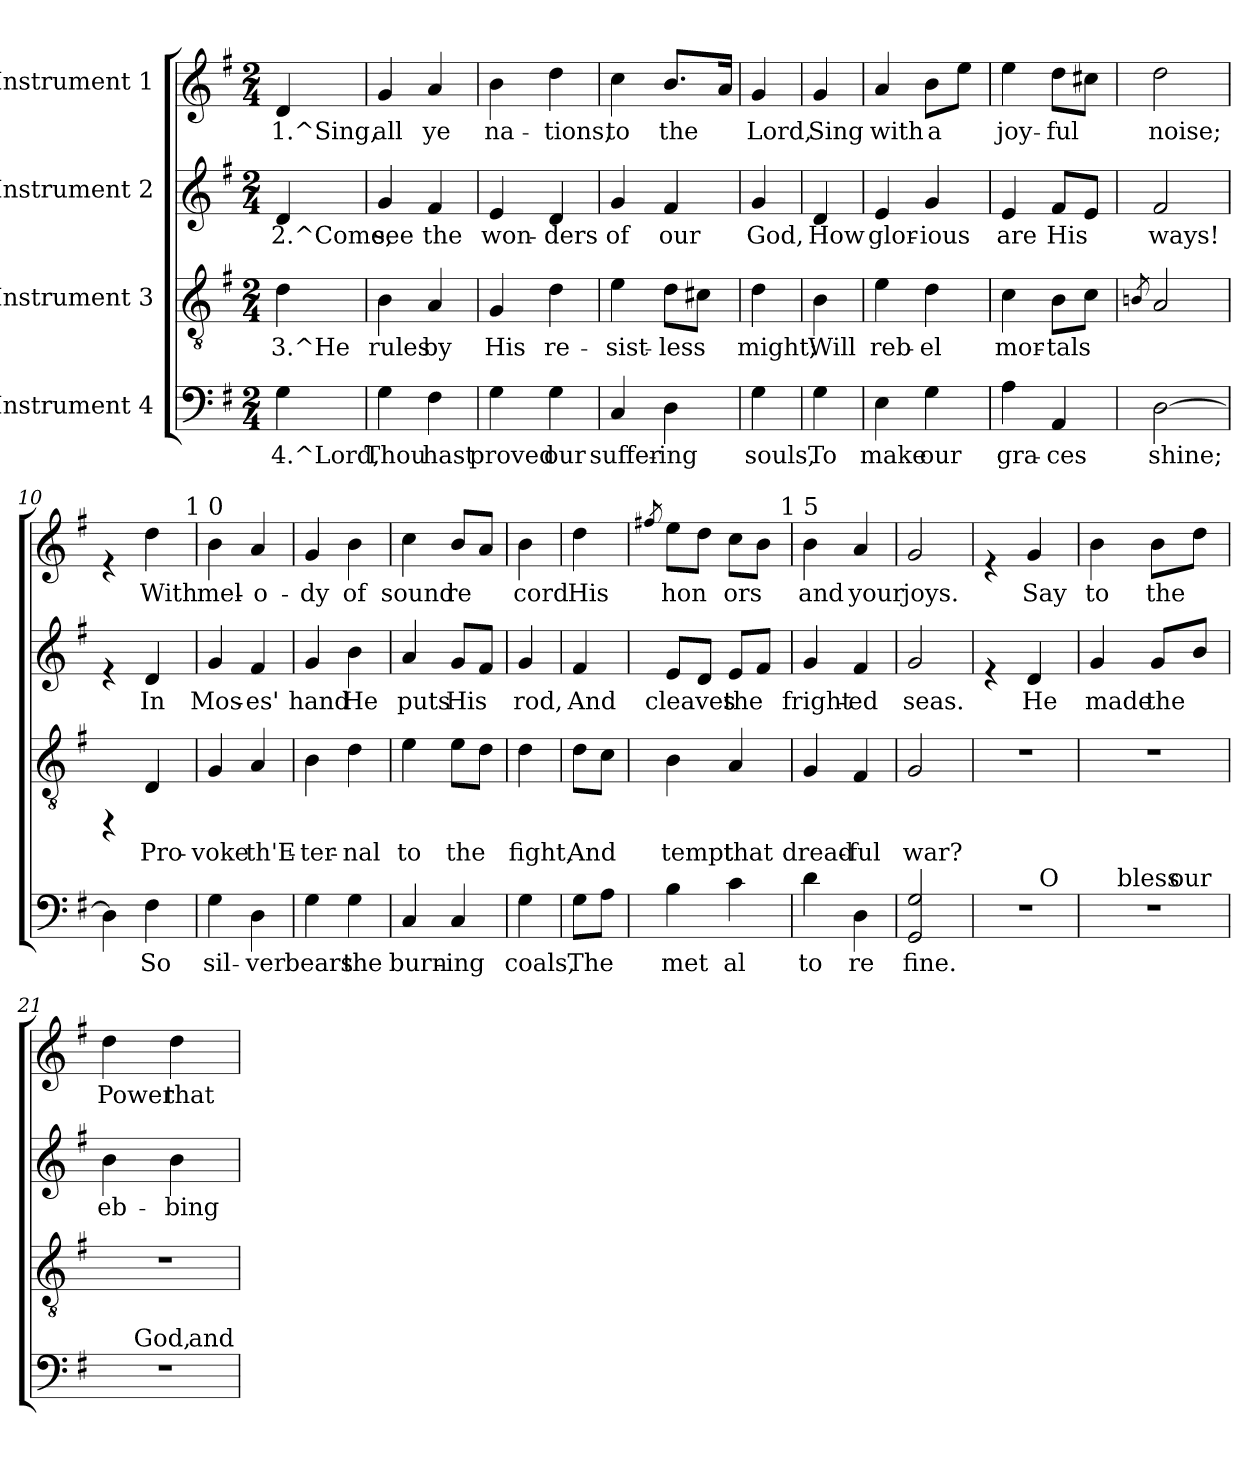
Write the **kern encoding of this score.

**kern	**text	**kern	**text	**kern	**text	**kern	**text
*part4	*part4	*part3	*part3	*part2	*part2	*part1	*part1
*staff4	*staff4	*staff3	*staff3	*staff2	*staff2	*staff1	*staff1
*I"Instrument 4	*	*I"Instrument 3	*	*I"Instrument 2	*	*I"Instrument 1	*
!!LO:PB:g=z
*stria5	*	*stria5	*	*stria5	*	*stria5	*
*clefF4	*	*clefGv2	*	*clefG2	*	*clefG2	*
*k[f#]	*	*k[f#]	*	*k[f#]	*	*k[f#]	*
*G:	*	*G:	*	*G:	*	*G:	*
*M2/4	*	*M2/4	*	*M2/4	*	*M2/4	*
=1	=1	=1	=1	=1	=1	=1	=1
!	!LO:LY:b:rj	!	!LO:LY:b:rj	!	!LO:LY:b:rj	!	!LO:LY:b:rj
4G\	4.^Lord,	4d\	3.^He	4d/	2.^Come,	4d/	1.^Sing,
=2	=2	=2	=2	=2	=2	=2	=2
!	!LO:LY:b:rj	!	!LO:LY:b:rj	!	!LO:LY:b:rj	!	!LO:LY:b:rj
4G\	Thou	4B\	rules	4g/	see	4g/	all
!	!LO:LY:b:rj	!	!LO:LY:b:rj	!	!LO:LY:b:rj	!	!LO:LY:b:rj
4F#\	hast	4A/	by	4f#/	the	4a/	ye
=3	=3	=3	=3	=3	=3	=3	=3
!	!LO:LY:b:rj	!	!LO:LY:b:rj	!	!LO:LY:b:rj	!	!LO:LY:b:rj
4G\	proved	4G/	His	4e/	won-	4b\	na-
!	!LO:LY:b:rj	!	!LO:LY:b:rj	!	!LO:LY:b:rj	!	!LO:LY:b:rj
4G\	our	4d\	re-	4d/	-ders	4dd\	-tions,
=4	=4	=4	=4	=4	=4	=4	=4
!	!LO:LY:b:rj	!	!LO:LY:b:rj	!	!LO:LY:b:rj	!	!LO:LY:b:rj
4C/	suffer-	4e\	-sist-	4g/	of	4cc\	to
!	!LO:LY:b:rj	!	!LO:LY:b:rj	!	!LO:LY:b:rj	!	!LO:LY:b:rj
4D\	-ing	8d\L	-less	4f#/	our	8.b/L	the
!	!	!	!LO:LY:b:rj	!	!	!	!
.	.	8c#X\J	.	.	.	.	.
!	!	!	!	!	!	!	!LO:LY:b:rj
.	.	.	.	.	.	16a>/J	.
=5	=5	=5	=5	=5	=5	=5	=5
!	!LO:LY:b:rj	!	!LO:LY:b:rj	!	!LO:LY:b:rj	!	!LO:LY:b:rj
4G\	souls,	4d\	might;	4g/	God,	4g/	Lord,
=6	=6	=6	=6	=6	=6	=6	=6
!	!LO:LY:b:rj	!	!LO:LY:b:rj	!	!LO:LY:b:rj	!	!LO:LY:b:rj
4G\	To	4B\	Will	4d/	How	4g/	Sing
=7	=7	=7	=7	=7	=7	=7	=7
!	!LO:LY:b:rj	!	!LO:LY:b:rj	!	!LO:LY:b:rj	!	!LO:LY:b:rj
4E\	make	4e\	reb-	4e/	glor-	4a/	with
!	!LO:LY:b:rj	!	!LO:LY:b:rj	!	!LO:LY:b:rj	!	!LO:LY:b:rj
4G\	our	4d\	-el	4g/	-ious	8b\L	a
!	!	!	!	!	!	!	!LO:LY:b:rj
.	.	.	.	.	.	8ee\J	.
!!LO:LB:g=z
=8	=8	=8	=8	=8	=8	=8	=8
!	!LO:LY:b:rj	!	!LO:LY:b:rj	!	!LO:LY:b:rj	!	!LO:LY:b:rj
4A\	gra-	4c\	mor-	4e/	are	4ee\	joy-
!	!LO:LY:b:rj	!	!LO:LY:b:rj	!	!LO:LY:b:rj	!	!LO:LY:b:rj
4AA/	-ces	8B\L	-tals	8f#/L	His	8dd\L	-ful
!	!	!	!LO:LY:b:rj	!	!LO:LY:b:rj	!	!LO:LY:b:rj
.	.	8c\J	.	8e/J	.	8cc#X\J	.
=9	=9	=9	=9	=9	=9	=9	=9
.	.	8qBn/	.	.	.	.	.
!	!LO:LY:b:rj	!	!LO:LY:b:rj	!	!LO:LY:b:rj	!	!LO:LY:b:rj
[>2D\	shine;	2A/	.	2f#/	ways!	2dd\	noise;
=10	=10	=10	=10	=10	=10	=10	=10
!	!LO:LY:b:rj	!	!	!	!	!	!
*	*	*	*	*	*	*^	*
4D\]	.	4rDD	.	4rd	.	4rd	4...ryy	.
!	!LO:LY:b:rj	!	!LO:LY:b:rj	!	!LO:LY:b:rj	!	!	!LO:LY:b:rj
4F#\	So	4D/	Pro-	4d/	In	4dd\	.	With
!	!	!	!	!	!	!	!LO:TX:a:t=1 0	!
.	.	.	.	.	.	.	32ryy	.
=11	=11	=11	=11	=11	=11	=11	=11	=11
!	!LO:LY:b:rj	!	!LO:LY:b:rj	!	!LO:LY:b:rj	!	!	!LO:LY:b:rj
*	*	*	*	*	*	*v	*v	*
4G\	sil-	4G/	-voke	4g/	Mos-	4b\	mel-
!	!LO:LY:b:rj	!	!LO:LY:b:rj	!	!LO:LY:b:rj	!	!LO:LY:b:rj
4D\	-ver	4A/	th'E-	4f#/	-es'	4a/	-o-
=12	=12	=12	=12	=12	=12	=12	=12
!	!LO:LY:b:rj	!	!LO:LY:b:rj	!	!LO:LY:b:rj	!	!LO:LY:b:rj
4G\	bears	4B\	-ter-	4g/	hand	4g/	-dy
!	!LO:LY:b:rj	!	!LO:LY:b:rj	!	!LO:LY:b:rj	!	!LO:LY:b:rj
4G\	the	4d\	-nal	4b\	He	4b\	of
=13	=13	=13	=13	=13	=13	=13	=13
!	!LO:LY:b:rj	!	!LO:LY:b:rj	!	!LO:LY:b:rj	!	!LO:LY:b:rj
4C/	burn-	4e\	to	4a/	puts	4cc\	sound
!	!LO:LY:b:rj	!	!LO:LY:b:rj	!	!LO:LY:b:rj	!	!LO:LY:b:rj
4C/	-ing	8e\L	the	8g/L	His	8b/L	re-
!	!	!	!LO:LY:b:rj	!	!LO:LY:b:rj	!	!LO:LY:b:rj
.	.	8d\J	.	8f#/J	.	8a/J	--
=14	=14	=14	=14	=14	=14	=14	=14
!	!LO:LY:b:rj	!	!LO:LY:b:rj	!	!LO:LY:b:rj	!	!LO:LY:b:rj
4G\	coals,	4d\	fight,	4g/	rod,	4b\	-cord
=15	=15	=15	=15	=15	=15	=15	=15
!	!LO:LY:b:rj	!	!LO:LY:b:rj	!	!LO:LY:b:rj	!	!LO:LY:b:rj
8G\L	The	8d\L	And	4f#/	And	4dd\	His
!	!LO:LY:b:rj	!	!LO:LY:b:rj	!	!	!	!
8A\J	.	8c\J	.	.	.	.	.
!!LO:PB:g=z
=16	=16	=16	=16	=16	=16	=16	=16
.	.	.	.	.	.	8qff#X/	.
!	!LO:LY:b:rj	!	!LO:LY:b:rj	!	!LO:LY:b:rj	!	!LO:LY:b:rj
*	*	*	*	*	*	*^	*
4B\	met	4B\	tempt	8e/L	cleaves	8ee\L	4...ryy	hon-
!	!	!	!	!	!LO:LY:b:rj	!	!	!LO:LY:b:rj
.	.	.	.	8d/J	.	8dd\J	.	--
!	!LO:LY:b:rj	!	!LO:LY:b:rj	!	!LO:LY:b:rj	!	!	!LO:LY:b:rj
4c\	al	4A/	that	8e/L	the	8cc\L	.	-ors
!	!	!	!	!	!LO:LY:b:rj	!	!	!LO:LY:b:rj
.	.	.	.	8f#/J	.	8b\J	.	.
!	!	!	!	!	!	!	!LO:TX:a:t=1 5	!
.	.	.	.	.	.	.	32ryy	.
=17	=17	=17	=17	=17	=17	=17	=17	=17
!	!LO:LY:b:rj	!	!LO:LY:b:rj	!	!LO:LY:b:rj	!	!	!LO:LY:b:rj
*	*	*	*	*	*	*v	*v	*
4d\	to	4G/	dread-	4g/	fright-	4b\	and
!	!LO:LY:b:rj	!	!LO:LY:b:rj	!	!LO:LY:b:rj	!	!LO:LY:b:rj
4D\	re	4F#/	-ful	4f#/	-ed	4a/	your
=18	=18	=18	=18	=18	=18	=18	=18
!	!LO:LY:b:rj	!	!LO:LY:b:rj	!	!LO:LY:b:rj	!	!LO:LY:b:rj
2G/ 2GG/	fine.	2G/	war?	2g/	seas.	2g/	joys.
=19	=19	=19	=19	=19	=19	=19	=19
*^	*	*	*	*	*	*	*
2r	4ryy	.	2r	.	4rd	.	4rd	.
!	!	!	!	!	!	!LO:LY:b:rj	!	!LO:LY:b:rj
.	32ryy	.	.	.	4d/	He	4g/	Say
!	!LO:TX:a:t=O	!	!	!	!	!	!	!
.	8..ryy	.	.	.	.	.	.	.
=20	=20	=20	=20	=20	=20	=20	=20	=20
!	!	!	!	!	!	!LO:LY:b:rj	!	!LO:LY:b:rj
*	*^	*	*	*	*	*	*	*
2r	16ryy	4ryy	.	2r	.	4g/	made	4b\	to
.	64ryy	.	.	.	.	.	.	.	.
!	!LO:TX:a:t=bless	!	!	!	!	!	!	!	!
.	4ryy	.	.	.	.	.	.	.	.
!	!	!	!	!	!	!	!LO:LY:b:rj	!	!LO:LY:b:rj
.	.	16ryy	.	.	.	8g/L	the	8b\L	the
!	!	!LO:TX:a:t=our	!	!	!	!	!	!	!
.	.	8.ryy	.	.	.	.	.	.	.
.	8ryy	.	.	.	.	.	.	.	.
!	!	!	!	!	!	!	!LO:LY:b:rj	!	!LO:LY:b:rj
.	.	.	.	.	.	8b/J	.	8dd\J	.
.	32.ryy	.	.	.	.	.	.	.	.
=21	=21	=21	=21	=21	=21	=21	=21	=21	=21
!	!	!	!	!	!	!	!LO:LY:b:rj	!	!LO:LY:b:rj
2r	16..ryy	4ryy	.	2r	.	4b\	eb-	4dd\	Power
!	!LO:TX:a:t=God,	!	!	!	!	!	!	!	!
.	4ryy	.	.	.	.	.	.	.	.
!	!	!	!	!	!	!	!LO:LY:b:rj	!	!LO:LY:b:rj
.	.	16ryy	.	.	.	4b\	-bing	4dd\	that
!	!	!LO:TX:a:t=and	!	!	!	!	!	!	!
.	.	8.ryy	.	.	.	.	.	.	.
.	8ryy	.	.	.	.	.	.	.	.
.	64ryy	.	.	.	.	.	.	.	.
*v	*v	*v	*	*	*	*	*	*	*
=	=	=	=	=	=	=	=
*-	*-	*-	*-	*-	*-	*-	*-
